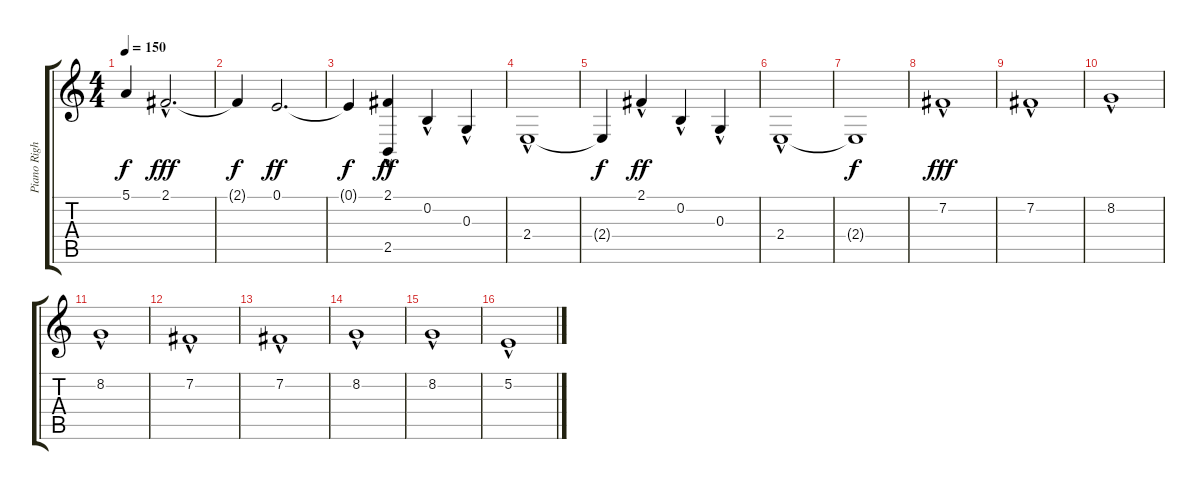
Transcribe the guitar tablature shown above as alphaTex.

\track ("Piano Right Hand" "Piano Righ") {instrument brightacousticpiano}
\staff {score tabs}
\tuning (E4 B3 G3 D3 A2 E2) {hide}
\ts (4 4)
\tempo 150
\clef g2
\ks c
5.1{t}.4{dy f} 2.1{hac}.2{d dy fff} |
2.1{t}.4{dy f} 0.1.2{d dy ff} |
0.1{t}.4{dy f} (2.1{hac} 2.5{hac}).4{dy ff} 0.2{hac}.4 0.3{hac}.4 |
2.4{hac}.1 |
2.4{t}.4{dy f} 2.1{hac}.4{dy ff} 0.2{hac}.4 0.3{hac}.4 |
2.4{hac}.1 |
2.4{t}.1{dy f} |
7.2{hac}.1{dy fff} |
7.2{hac}.1 |
8.2{hac}.1 |
8.2{hac}.1 |
7.2{hac}.1 |
7.2{hac}.1 |
8.2{hac}.1 |
8.2{hac}.1 |
5.2{hac}.1
